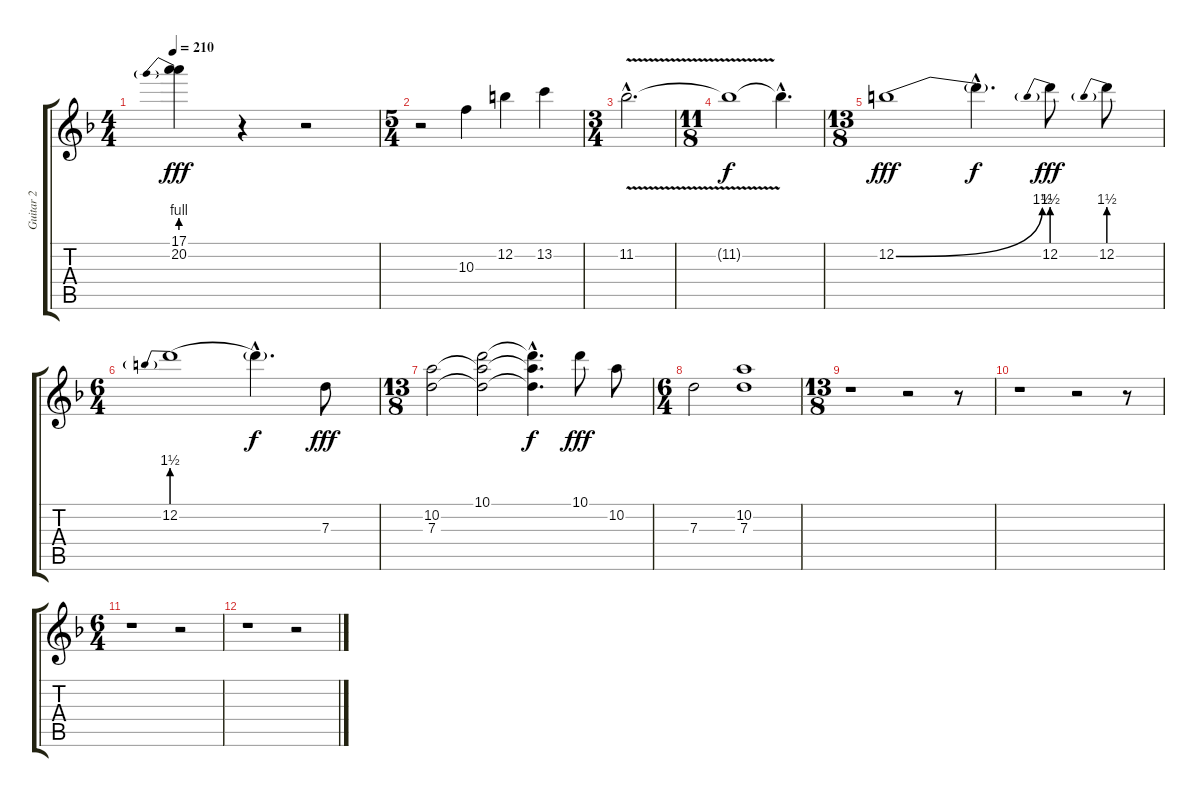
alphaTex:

\track ("Guitar 2" "Guitar 2") {instrument distortionguitar}
\staff {score tabs}
\tuning (E4 B3 G3 D3 A2 E2) {hide}
\ts (4 4)
\tempo 210
\clef g2
\ks f
(17.1 20.2{be (prebend 0 4 60 4)}).4{dy fff instrument distortionguitar} r.4 r.2 |
\ts (5 4)
r.2 10.3.4 12.2.4 13.2.4 |
\ts (3 4)
11.2{v hac}.2{d} |
\ts (11 8)
11.2{t}.1{dy f} 11.2{hac t}.4{d} |
\ts (13 8)
12.2{be (bend 0 0 60 6)}.1{dy fff} 12.2{hac t}.4{d dy f} 12.2{be (prebend 0 6 60 6)}.8{dy fff} 12.2{be (prebend 0 6 60 6)}.8 |
\ts (6 4)
12.2{be (prebend 0 6 60 6)}.1 12.2{hac t}.4{d dy f} 7.3.8{dy fff} |
\ts (13 8)
(10.2 7.3).2 (10.1 10.2{t} 7.3{t}).2 (10.1{hac t} 10.2{hac t} 7.3{hac t}).4{d dy f} 10.1.8{dy fff} 10.2.8 |
\ts (6 4)
7.3.2 (10.2 7.3).1 |
\ts (13 8)
r.1 r.2 r.8 |
r.1 r.2 r.8 |
\ts (6 4)
r.1 r.2 |
r.1 r.2
